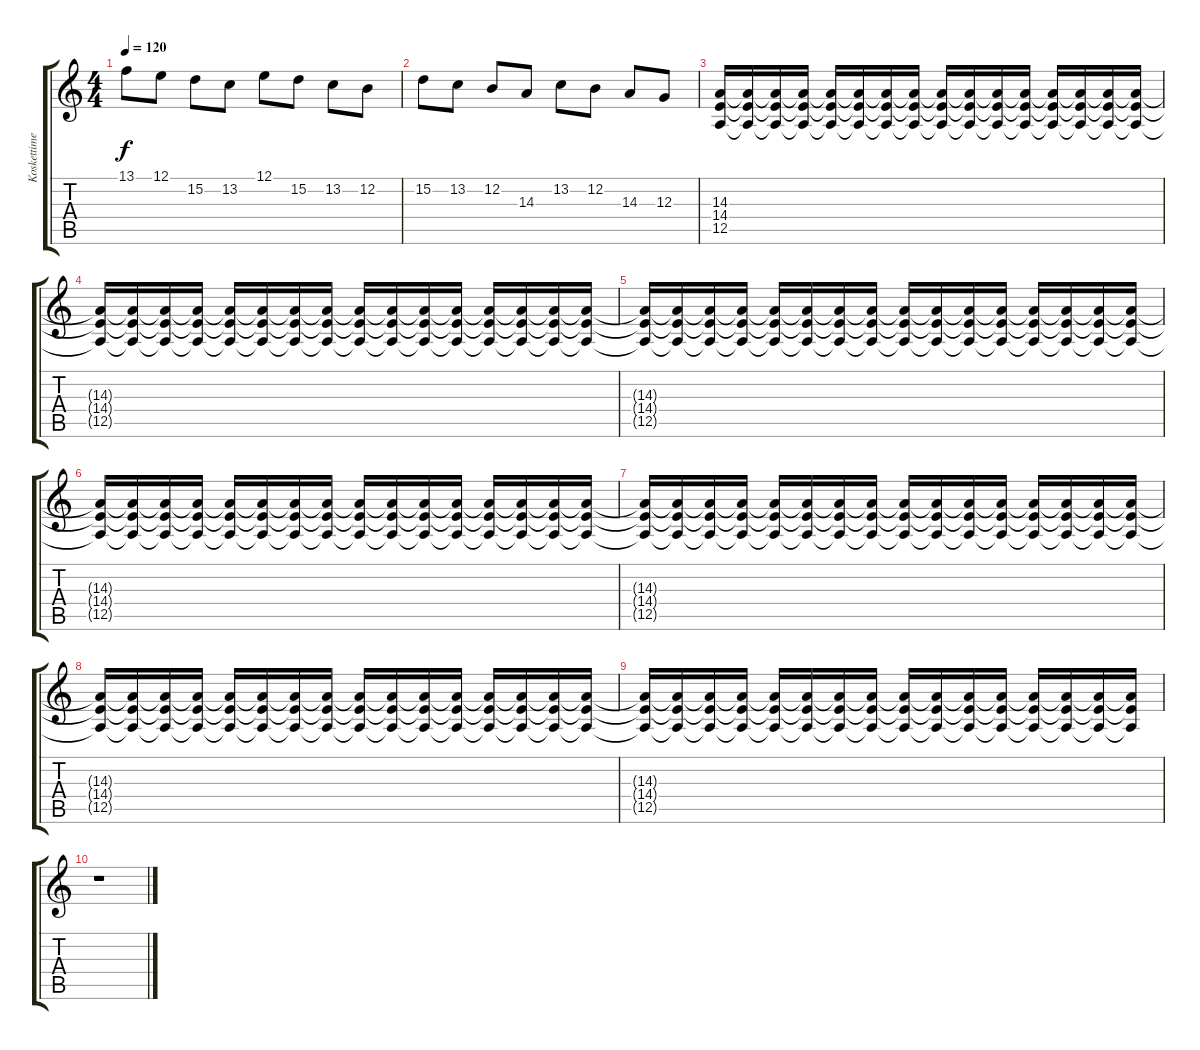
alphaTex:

\track ("Koskettimet (Oikea)" "Koskettime") {instrument harpsichord}
\staff {score tabs}
\tuning (E4 B3 G3 D3 A2 E2) {hide}
\ts (4 4)
\tempo 120
\clef g2
\ks c
13.1.8{dy f} 12.1.8 15.2.8 13.2.8 12.1.8 15.2.8 13.2.8 12.2.8 |
15.2.8 13.2.8 12.2.8 14.3.8 13.2.8 12.2.8 14.3.8 12.3.8 |
(14.3 14.4 12.5).16{volume 15} (14.3{t} 14.4{t} 12.5{t}).16 (14.3{t} 14.4{t} 12.5{t}).16 (14.3{t} 14.4{t} 12.5{t}).16 (14.3{t} 14.4{t} 12.5{t}).16 (14.3{t} 14.4{t} 12.5{t}).16 (14.3{t} 14.4{t} 12.5{t}).16 (14.3{t} 14.4{t} 12.5{t}).16 (14.3{t} 14.4{t} 12.5{t}).16{volume 14} (14.3{t} 14.4{t} 12.5{t}).16 (14.3{t} 14.4{t} 12.5{t}).16 (14.3{t} 14.4{t} 12.5{t}).16 (14.3{t} 14.4{t} 12.5{t}).16 (14.3{t} 14.4{t} 12.5{t}).16 (14.3{t} 14.4{t} 12.5{t}).16 (14.3{t} 14.4{t} 12.5{t}).16 |
(14.3{t} 14.4{t} 12.5{t}).16{volume 13} (14.3{t} 14.4{t} 12.5{t}).16 (14.3{t} 14.4{t} 12.5{t}).16 (14.3{t} 14.4{t} 12.5{t}).16 (14.3{t} 14.4{t} 12.5{t}).16 (14.3{t} 14.4{t} 12.5{t}).16 (14.3{t} 14.4{t} 12.5{t}).16 (14.3{t} 14.4{t} 12.5{t}).16 (14.3{t} 14.4{t} 12.5{t}).16{volume 12} (14.3{t} 14.4{t} 12.5{t}).16 (14.3{t} 14.4{t} 12.5{t}).16 (14.3{t} 14.4{t} 12.5{t}).16 (14.3{t} 14.4{t} 12.5{t}).16 (14.3{t} 14.4{t} 12.5{t}).16 (14.3{t} 14.4{t} 12.5{t}).16 (14.3{t} 14.4{t} 12.5{t}).16 |
(14.3{t} 14.4{t} 12.5{t}).16{volume 11} (14.3{t} 14.4{t} 12.5{t}).16 (14.3{t} 14.4{t} 12.5{t}).16 (14.3{t} 14.4{t} 12.5{t}).16 (14.3{t} 14.4{t} 12.5{t}).16 (14.3{t} 14.4{t} 12.5{t}).16 (14.3{t} 14.4{t} 12.5{t}).16 (14.3{t} 14.4{t} 12.5{t}).16 (14.3{t} 14.4{t} 12.5{t}).16{volume 10} (14.3{t} 14.4{t} 12.5{t}).16 (14.3{t} 14.4{t} 12.5{t}).16 (14.3{t} 14.4{t} 12.5{t}).16 (14.3{t} 14.4{t} 12.5{t}).16 (14.3{t} 14.4{t} 12.5{t}).16 (14.3{t} 14.4{t} 12.5{t}).16 (14.3{t} 14.4{t} 12.5{t}).16 |
(14.3{t} 14.4{t} 12.5{t}).16{volume 9} (14.3{t} 14.4{t} 12.5{t}).16 (14.3{t} 14.4{t} 12.5{t}).16 (14.3{t} 14.4{t} 12.5{t}).16 (14.3{t} 14.4{t} 12.5{t}).16 (14.3{t} 14.4{t} 12.5{t}).16 (14.3{t} 14.4{t} 12.5{t}).16 (14.3{t} 14.4{t} 12.5{t}).16 (14.3{t} 14.4{t} 12.5{t}).16{volume 8} (14.3{t} 14.4{t} 12.5{t}).16 (14.3{t} 14.4{t} 12.5{t}).16 (14.3{t} 14.4{t} 12.5{t}).16 (14.3{t} 14.4{t} 12.5{t}).16 (14.3{t} 14.4{t} 12.5{t}).16 (14.3{t} 14.4{t} 12.5{t}).16 (14.3{t} 14.4{t} 12.5{t}).16 |
(14.3{t} 14.4{t} 12.5{t}).16{volume 7} (14.3{t} 14.4{t} 12.5{t}).16 (14.3{t} 14.4{t} 12.5{t}).16 (14.3{t} 14.4{t} 12.5{t}).16 (14.3{t} 14.4{t} 12.5{t}).16 (14.3{t} 14.4{t} 12.5{t}).16 (14.3{t} 14.4{t} 12.5{t}).16 (14.3{t} 14.4{t} 12.5{t}).16 (14.3{t} 14.4{t} 12.5{t}).16{volume 6} (14.3{t} 14.4{t} 12.5{t}).16 (14.3{t} 14.4{t} 12.5{t}).16 (14.3{t} 14.4{t} 12.5{t}).16 (14.3{t} 14.4{t} 12.5{t}).16 (14.3{t} 14.4{t} 12.5{t}).16 (14.3{t} 14.4{t} 12.5{t}).16 (14.3{t} 14.4{t} 12.5{t}).16 |
(14.3{t} 14.4{t} 12.5{t}).16{volume 5} (14.3{t} 14.4{t} 12.5{t}).16 (14.3{t} 14.4{t} 12.5{t}).16 (14.3{t} 14.4{t} 12.5{t}).16 (14.3{t} 14.4{t} 12.5{t}).16 (14.3{t} 14.4{t} 12.5{t}).16 (14.3{t} 14.4{t} 12.5{t}).16 (14.3{t} 14.4{t} 12.5{t}).16 (14.3{t} 14.4{t} 12.5{t}).16{volume 4} (14.3{t} 14.4{t} 12.5{t}).16 (14.3{t} 14.4{t} 12.5{t}).16 (14.3{t} 14.4{t} 12.5{t}).16 (14.3{t} 14.4{t} 12.5{t}).16 (14.3{t} 14.4{t} 12.5{t}).16 (14.3{t} 14.4{t} 12.5{t}).16 (14.3{t} 14.4{t} 12.5{t}).16 |
(14.3{t} 14.4{t} 12.5{t}).16{volume 2} (14.3{t} 14.4{t} 12.5{t}).16 (14.3{t} 14.4{t} 12.5{t}).16 (14.3{t} 14.4{t} 12.5{t}).16 (14.3{t} 14.4{t} 12.5{t}).16 (14.3{t} 14.4{t} 12.5{t}).16 (14.3{t} 14.4{t} 12.5{t}).16 (14.3{t} 14.4{t} 12.5{t}).16 (14.3{t} 14.4{t} 12.5{t}).16{volume 0} (14.3{t} 14.4{t} 12.5{t}).16 (14.3{t} 14.4{t} 12.5{t}).16 (14.3{t} 14.4{t} 12.5{t}).16 (14.3{t} 14.4{t} 12.5{t}).16 (14.3{t} 14.4{t} 12.5{t}).16 (14.3{t} 14.4{t} 12.5{t}).16 (14.3{t} 14.4{t} 12.5{t}).16 |
r.1
